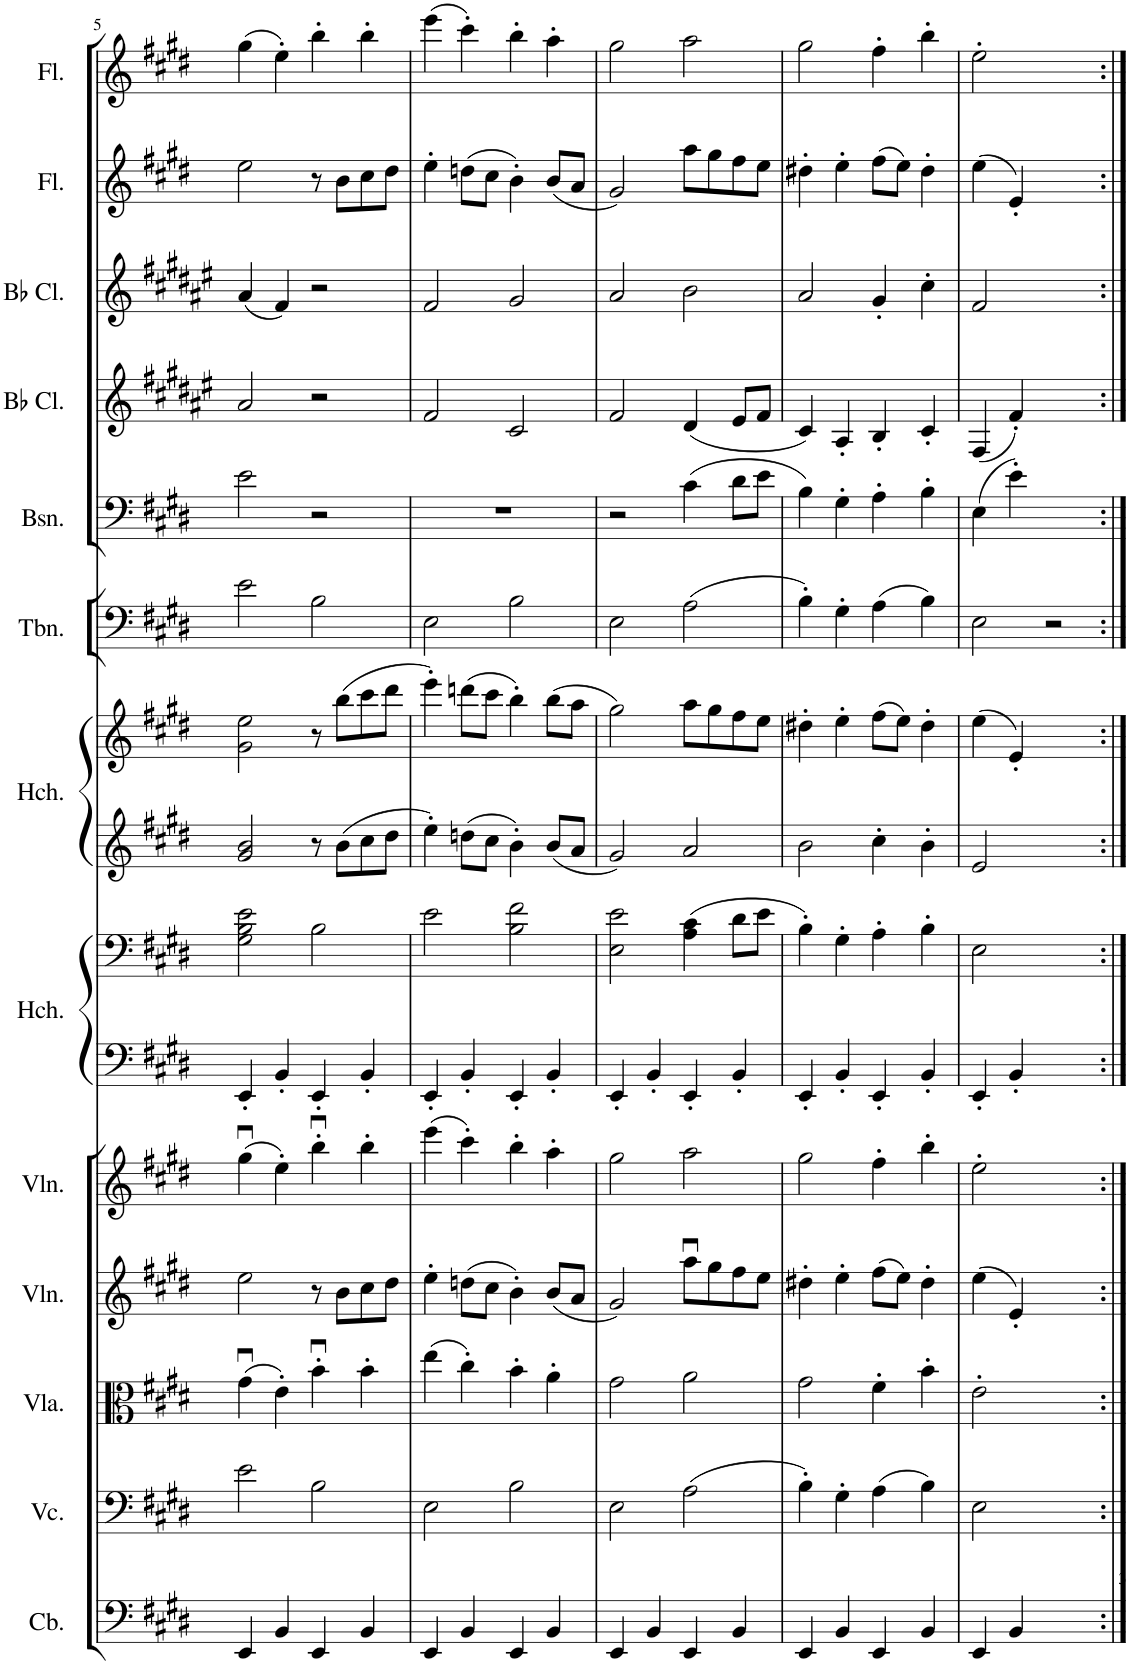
**kern	**kern	**kern	**kern	**kern	**kern	**kern	**kern	**kern	**kern	**kern	**kern	**kern	**kern	**kern
*part13	*part12	*part11	*part10	*part9	*part8	*part8	*part7	*part7	*part6	*part5	*part4	*part3	*part2	*part1
*staff15	*staff14	*staff13	*staff12	*staff11	*staff10	*staff9	*staff8	*staff7	*staff6	*staff5	*staff4	*staff3	*staff2	*staff1
*I"Contrabass	*I"Violoncello	*I"Viola	*I"Violin II	*I"Violin I	*I"Harpsichord II	*	*I"Harpsichord I	*	*I"Trombone	*I"Bassoon	*I"Bb Clarinet II	*I"Bb Clarinet I	*I"Flute II	*I"Flute I
*I'Cb.	*I'Vc.	*I'Vla.	*I'Vln.	*I'Vln.	*I'Hch.	*	*I'Hch.	*	*I'Tbn.	*I'Bsn.	*I'Bb Cl.	*I'Bb Cl.	*I'Fl.	*I'Fl.
!!LO:PB:g=z
*clefF4	*clefF4	*clefC3	*clefG2	*clefG2	*clefF4	*clefF4	*clefG2	*clefG2	*clefF4	*clefF4	*clefG2	*clefG2	*clefG2	*clefG2
*Trd7c12	*	*	*	*	*	*	*	*	*	*	*Trd1c2	*Trd1c2	*	*
*k[f#c#g#d#]	*k[f#c#g#d#]	*k[f#c#g#d#]	*k[f#c#g#d#]	*k[f#c#g#d#]	*k[f#c#g#d#]	*k[f#c#g#d#]	*k[f#c#g#d#]	*k[f#c#g#d#]	*k[f#c#g#d#]	*k[f#c#g#d#]	*k[f#c#g#d#a#e#]	*k[f#c#g#d#a#e#]	*k[f#c#g#d#]	*k[f#c#g#d#]
*E:	*E:	*E:	*E:	*E:	*E:	*E:	*E:	*E:	*E:	*E:	*	*	*E:	*E:
*M2/2	*M2/2	*M2/2	*M2/2	*M2/2	*M2/2	*M2/2	*M2/2	*M2/2	*M2/2	*M2/2	*M2/2	*M2/2	*M2/2	*M2/2
=5	=5	=5	=5	=5	=5	=5	=5	=5	=5	=5	=5	=5	=5	=5
4EE/	2e\	(4g#u\	2ee\	(4gg#u\	4EE'/	2G#\ 2B\ 2e\	2g#/ 2b/	2g#\ 2ee\	2e\	2e\	2a#/	(4a#/	2ee\	(4gg#\
4BB/	.	4e'\)	.	4ee'\)	4BB'/	.	.	.	.	.	.	4f#/)	.	4ee'\)
4EE/	2B\	4bu'\	8r	4bbu'\	4EE'/	2B\	8r	8r	2B\	2r	2r	2r	8r	4bb'\
.	.	.	8b\L	.	.	.	8b\L	(8bb\L	.	.	.	.	8b\L	.
4BB/	.	4b'\	8cc#\	4bb'\	4BB'/	.	8cc#\	8ccc#\	.	.	.	.	8cc#\	4bb'\
.	.	.	8dd#\J	.	.	.	8dd#\J	8ddd#\J	.	.	.	.	8dd#\J	.
=6	=6	=6	=6	=6	=6	=6	=6	=6	=6	=6	=6	=6	=6	=6
4EE/	2E\	(4ee\	4ee'\	(4eee\	4EE'/	2e\	4ee'\	4eee'\)	2E\	1r	2f#/	2f#/	4ee'\	(4eee\
4BB/	.	4cc#'\)	(8ddn\L	4ccc#'\)	4BB'/	.	8ddn\L	(8dddn\L	.	.	.	.	(8ddn\L	4ccc#'\)
.	.	.	8cc#\J	.	.	.	8cc#\J	8ccc#\J	.	.	.	.	8cc#\J	.
4EE/	2B\	4b'\	4b'\)	4bb'\	4EE'/	2B\ 2f#\	4b'\	4bb'\)	2B\	.	2c#/	2g#/	4b'\)	4bb'\
4BB/	.	4a'\	(8b/L	4aa'\	4BB'/	.	8b/L	(8bb\L	.	.	.	.	(8b/L	4aa'\
.	.	.	8a/J	.	.	.	8a/J	8aa\J	.	.	.	.	8a/J	.
=7	=7	=7	=7	=7	=7	=7	=7	=7	=7	=7	=7	=7	=7	=7
4EE/	2E\	2g#\	2g#/)	2gg#\	4EE'/	2E\ 2e\	2g#/	2gg#\)	2E\	2r	2f#/	2a#/	2g#/)	2gg#\
4BB/	.	.	.	.	4BB'/	.	.	.	.	.	.	.	.	.
4EE/	(2A\	2a\	8aau\L	2aa\	4EE'/	(4A\ 4c#\	2a/	8aa\L	(2A\	(4c#\	(4d#/	2b\	8aa\L	2aa\
.	.	.	8gg#\	.	.	.	.	8gg#\	.	.	.	.	8gg#\	.
4BB/	.	.	8ff#\	.	4BB'/	8d#\L	.	8ff#\	.	8d#\L	8e#/L	.	8ff#\	.
.	.	.	8ee\J	.	.	8e\J	.	8ee\J	.	8e\J	8f#/J	.	8ee\J	.
=8	=8	=8	=8	=8	=8	=8	=8	=8	=8	=8	=8	=8	=8	=8
4EE/	4B'\)	2g#\	4dd#X'\	2gg#\	4EE'/	4B'\)	2b\	4dd#X'\	4B'\)	4B\)	4c#/)	2a#/	4dd#X'\	2gg#\
4BB/	4G#'\	.	4ee'\	.	4BB'/	4G#'\	.	4ee'\	4G#'\	4G#'\	4A#'/	.	4ee'\	.
4EE/	(4A\	4f#'\	(8ff#\L	4ff#'\	4EE'/	4A'\	4cc#'\	(8ff#\L	(4A\	4A'\	4B'/	4g#'/	(8ff#\L	4ff#'\
.	.	.	8ee\J)	.	.	.	.	8ee\J)	.	.	.	.	8ee\J)	.
4BB/	4B\)	4b'\	4dd#'\	4bb'\	4BB'/	4B'\	4b'\	4dd#'\	4B\)	4B'\	4c#'/	4cc#'\	4dd#'\	4bb'\
=9	=9	=9	=9	=9	=9	=9	=9	=9	=9	=9	=9	=9	=9	=9
4EE/	2E\	2e'\	(4ee\	2ee'\	4EE'/	2E\	2e/	(4ee\	2E\	(4E\	(4F#/	2f#/	(4ee\	2ee'\
4BB/	.	.	4e'/)	.	4BB'/	.	.	4e'/)	.	4e'\)	4f#'/)	.	4e'/)	.
2ryy	2ryy	2ryy	2ryy	2ryy	2ryy	2ryy	2ryy	2ryy	2r	2ryy	2ryy	2ryy	2ryy	2ryy
=:|!	=:|!	=:|!	=:|!	=:|!	=:|!	=:|!	=:|!	=:|!	=:|!	=:|!	=:|!	=:|!	=:|!	=:|!
*-	*-	*-	*-	*-	*-	*-	*-	*-	*-	*-	*-	*-	*-	*-
